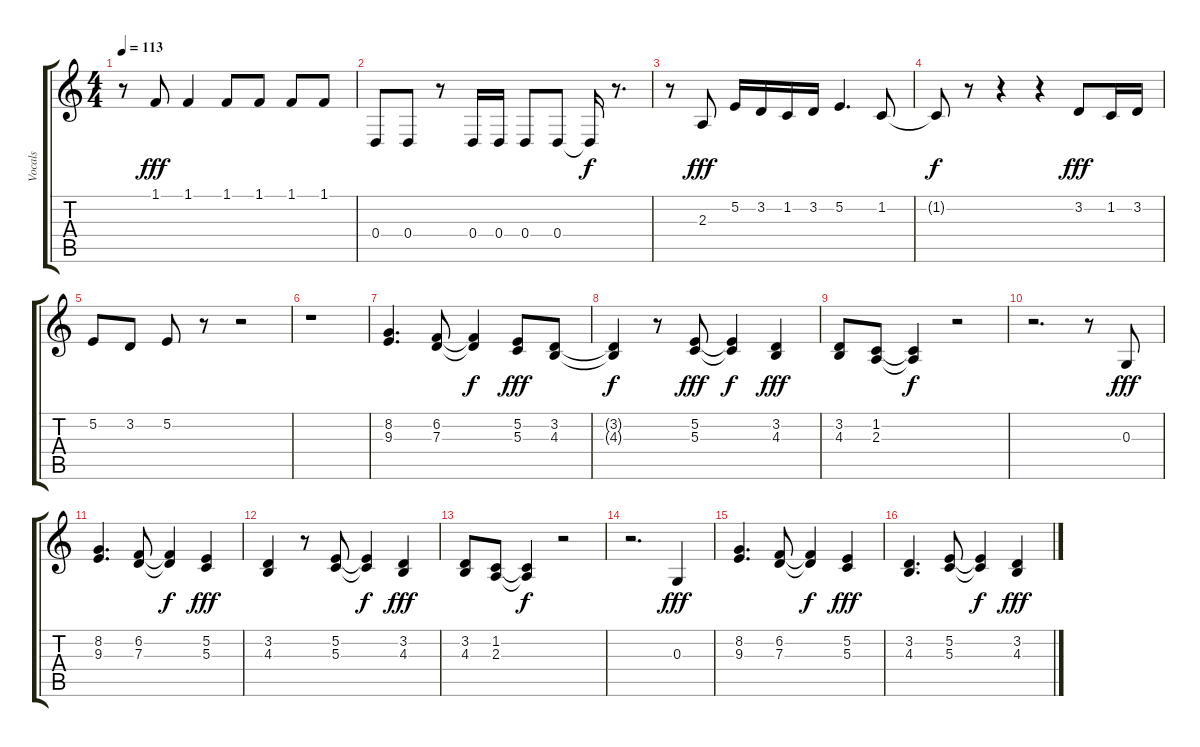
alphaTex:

\track ("Vocals" "Vocals") {instrument lead6voice}
\staff {score tabs}
\tuning (E4 B3 G3 D3 A2 E2) {hide}
\ts (4 4)
\tempo 113
\clef g2
\ks c
r.8{dy fff} 1.1.8 1.1.4 1.1.8 1.1.8 1.1.8 1.1.8 |
0.4.8 0.4.8 r.8 0.4.16 0.4.16 0.4.8 0.4.8 0.4{t}.16{dy f} r.8{d} |
r.8 2.3.8{dy fff} 5.2.16 3.2.16 1.2.16 3.2.16 5.2.4{d} 1.2.8 |
1.2{t}.8{dy f} r.8 r.4 r.4 3.2.8{dy fff} 1.2.16 3.2.16 |
5.2.8 3.2.8 5.2.8 r.8 r.2 |
r.1 |
(8.2 9.3).4{d} (6.2 7.3).8 (6.2{t} 7.3{t}).4{dy f} (5.2 5.3).8{dy fff} (3.2 4.3).8 |
(3.2{t} 4.3{t}).4{dy f} r.8 (5.2 5.3).8{dy fff} (5.2{t} 5.3{t}).4{dy f} (3.2 4.3).4{dy fff} |
(3.2 4.3).8 (1.2 2.3).8 (1.2{t} 2.3{t}).4{dy f} r.2 |
r.2{d} r.8 0.3.8{dy fff} |
(8.2 9.3).4{d} (6.2 7.3).8 (6.2{t} 7.3{t}).4{dy f} (5.2 5.3).4{dy fff} |
(3.2 4.3).4 r.8 (5.2 5.3).8 (5.2{t} 5.3{t}).4{dy f} (3.2 4.3).4{dy fff} |
(3.2 4.3).8 (1.2 2.3).8 (1.2{t} 2.3{t}).4{dy f} r.2 |
r.2{d} 0.3.4{dy fff} |
(8.2 9.3).4{d} (6.2 7.3).8 (6.2{t} 7.3{t}).4{dy f} (5.2 5.3).4{dy fff} |
(3.2 4.3).4{d} (5.2 5.3).8 (5.2{t} 5.3{t}).4{dy f} (3.2 4.3).4{dy fff}
